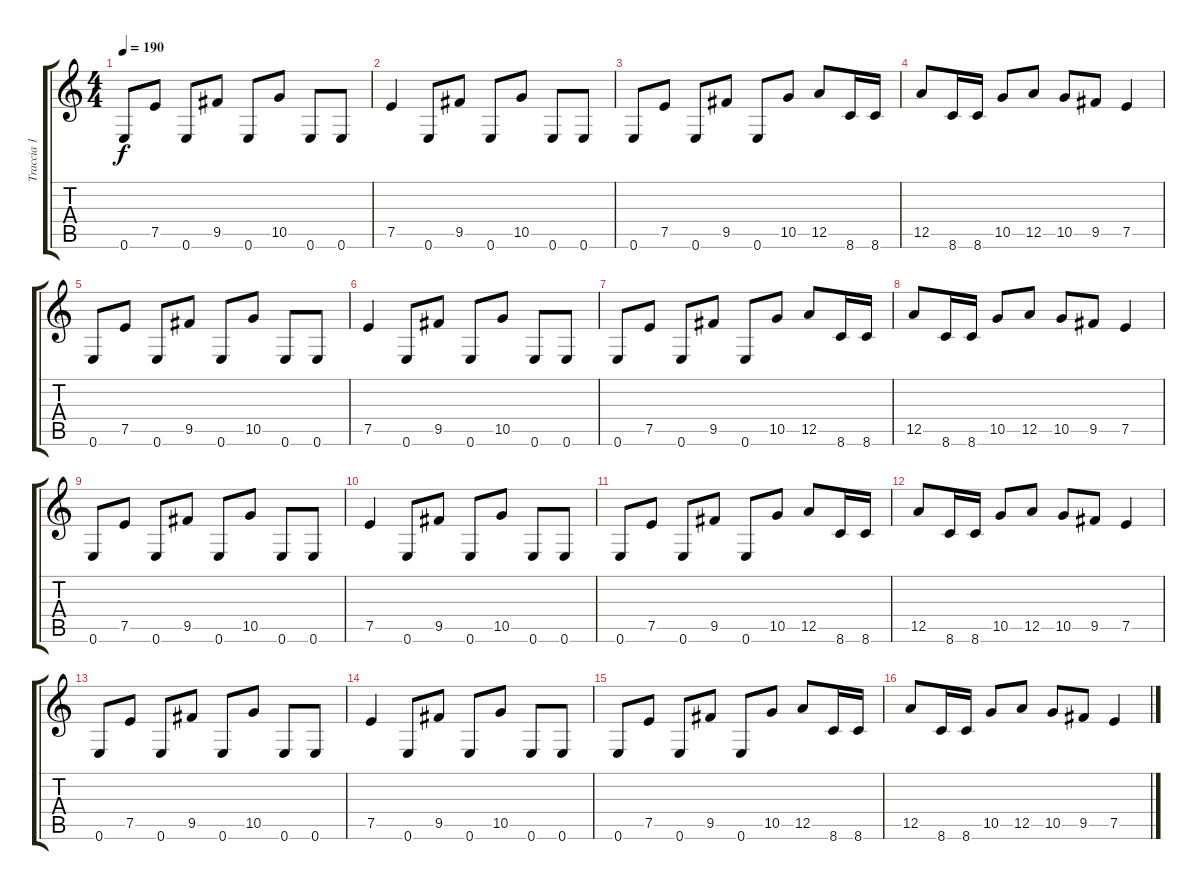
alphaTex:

\track ("Traccia 1" "Traccia 1") {instrument distortionguitar}
\staff {score tabs}
\tuning (E4 B3 G3 D3 A2 E2) {hide}
\ts (4 4)
\tempo 190
\clef g2
\ks c
0.6.8{dy f instrument distortionguitar} 7.5.8 0.6.8 9.5.8 0.6.8 10.5.8 0.6.8 0.6.8 |
7.5.4 0.6.8 9.5.8 0.6.8 10.5.8 0.6.8 0.6.8 |
0.6.8 7.5.8 0.6.8 9.5.8 0.6.8 10.5.8 12.5.8 8.6.16 8.6.16 |
12.5.8 8.6.16 8.6.16 10.5.8 12.5.8 10.5.8 9.5.8 7.5.4 |
0.6.8 7.5.8 0.6.8 9.5.8 0.6.8 10.5.8 0.6.8 0.6.8 |
7.5.4 0.6.8 9.5.8 0.6.8 10.5.8 0.6.8 0.6.8 |
0.6.8 7.5.8 0.6.8 9.5.8 0.6.8 10.5.8 12.5.8 8.6.16 8.6.16 |
12.5.8 8.6.16 8.6.16 10.5.8 12.5.8 10.5.8 9.5.8 7.5.4 |
0.6.8 7.5.8 0.6.8 9.5.8 0.6.8 10.5.8 0.6.8 0.6.8 |
7.5.4 0.6.8 9.5.8 0.6.8 10.5.8 0.6.8 0.6.8 |
0.6.8 7.5.8 0.6.8 9.5.8 0.6.8 10.5.8 12.5.8 8.6.16 8.6.16 |
12.5.8 8.6.16 8.6.16 10.5.8 12.5.8 10.5.8 9.5.8 7.5.4 |
0.6.8 7.5.8 0.6.8 9.5.8 0.6.8 10.5.8 0.6.8 0.6.8 |
7.5.4 0.6.8 9.5.8 0.6.8 10.5.8 0.6.8 0.6.8 |
0.6.8 7.5.8 0.6.8 9.5.8 0.6.8 10.5.8 12.5.8 8.6.16 8.6.16 |
12.5.8 8.6.16 8.6.16 10.5.8 12.5.8 10.5.8 9.5.8 7.5.4
